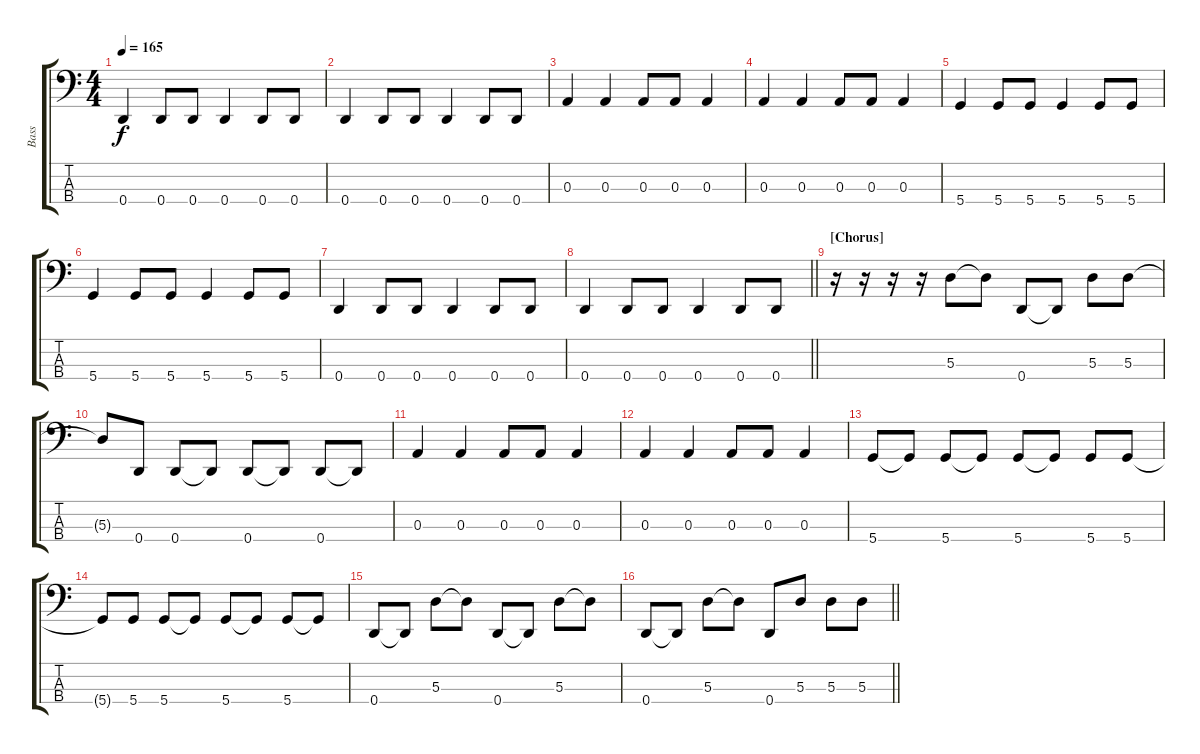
\track ("Bass" "Bass") {instrument slapbass2}
\staff {score tabs}
\tuning (G2 D2 A1 D1) {hide}
\ts (4 4)
\tempo 165
\clef f4
\ks c
0.4.4{dy f} 0.4.8 0.4.8 0.4.4 0.4.8 0.4.8 |
0.4.4 0.4.8 0.4.8 0.4.4 0.4.8 0.4.8 |
0.3.4 0.3.4 0.3.8 0.3.8 0.3.4 |
0.3.4 0.3.4 0.3.8 0.3.8 0.3.4 |
5.4.4 5.4.8 5.4.8 5.4.4 5.4.8 5.4.8 |
5.4.4 5.4.8 5.4.8 5.4.4 5.4.8 5.4.8 |
0.4.4 0.4.8 0.4.8 0.4.4 0.4.8 0.4.8 |
\barLineRight lightlight
0.4.4 0.4.8 0.4.8 0.4.4 0.4.8 0.4.8 |
\section ("" "[Chorus]")
r.16 r.16 r.16 r.16 5.3.8 5.3{t}.8 0.4.8 0.4{t}.8 5.3.8 5.3.8 |
5.3{t}.8 0.4.8 0.4.8 0.4{t}.8 0.4.8 0.4{t}.8 0.4.8 0.4{t}.8 |
0.3.4 0.3.4 0.3.8 0.3.8 0.3.4 |
0.3.4 0.3.4 0.3.8 0.3.8 0.3.4 |
5.4.8 5.4{t}.8 5.4.8 5.4{t}.8 5.4.8 5.4{t}.8 5.4.8 5.4.8 |
5.4{t}.8 5.4.8 5.4.8 5.4{t}.8 5.4.8 5.4{t}.8 5.4.8 5.4{t}.8 |
0.4.8 0.4{t}.8 5.3.8 5.3{t}.8 0.4.8 0.4{t}.8 5.3.8 5.3{t}.8 |
\barLineRight lightlight
0.4.8 0.4{t}.8 5.3.8 5.3{t}.8 0.4.8 5.3.8 5.3.8 5.3.8
